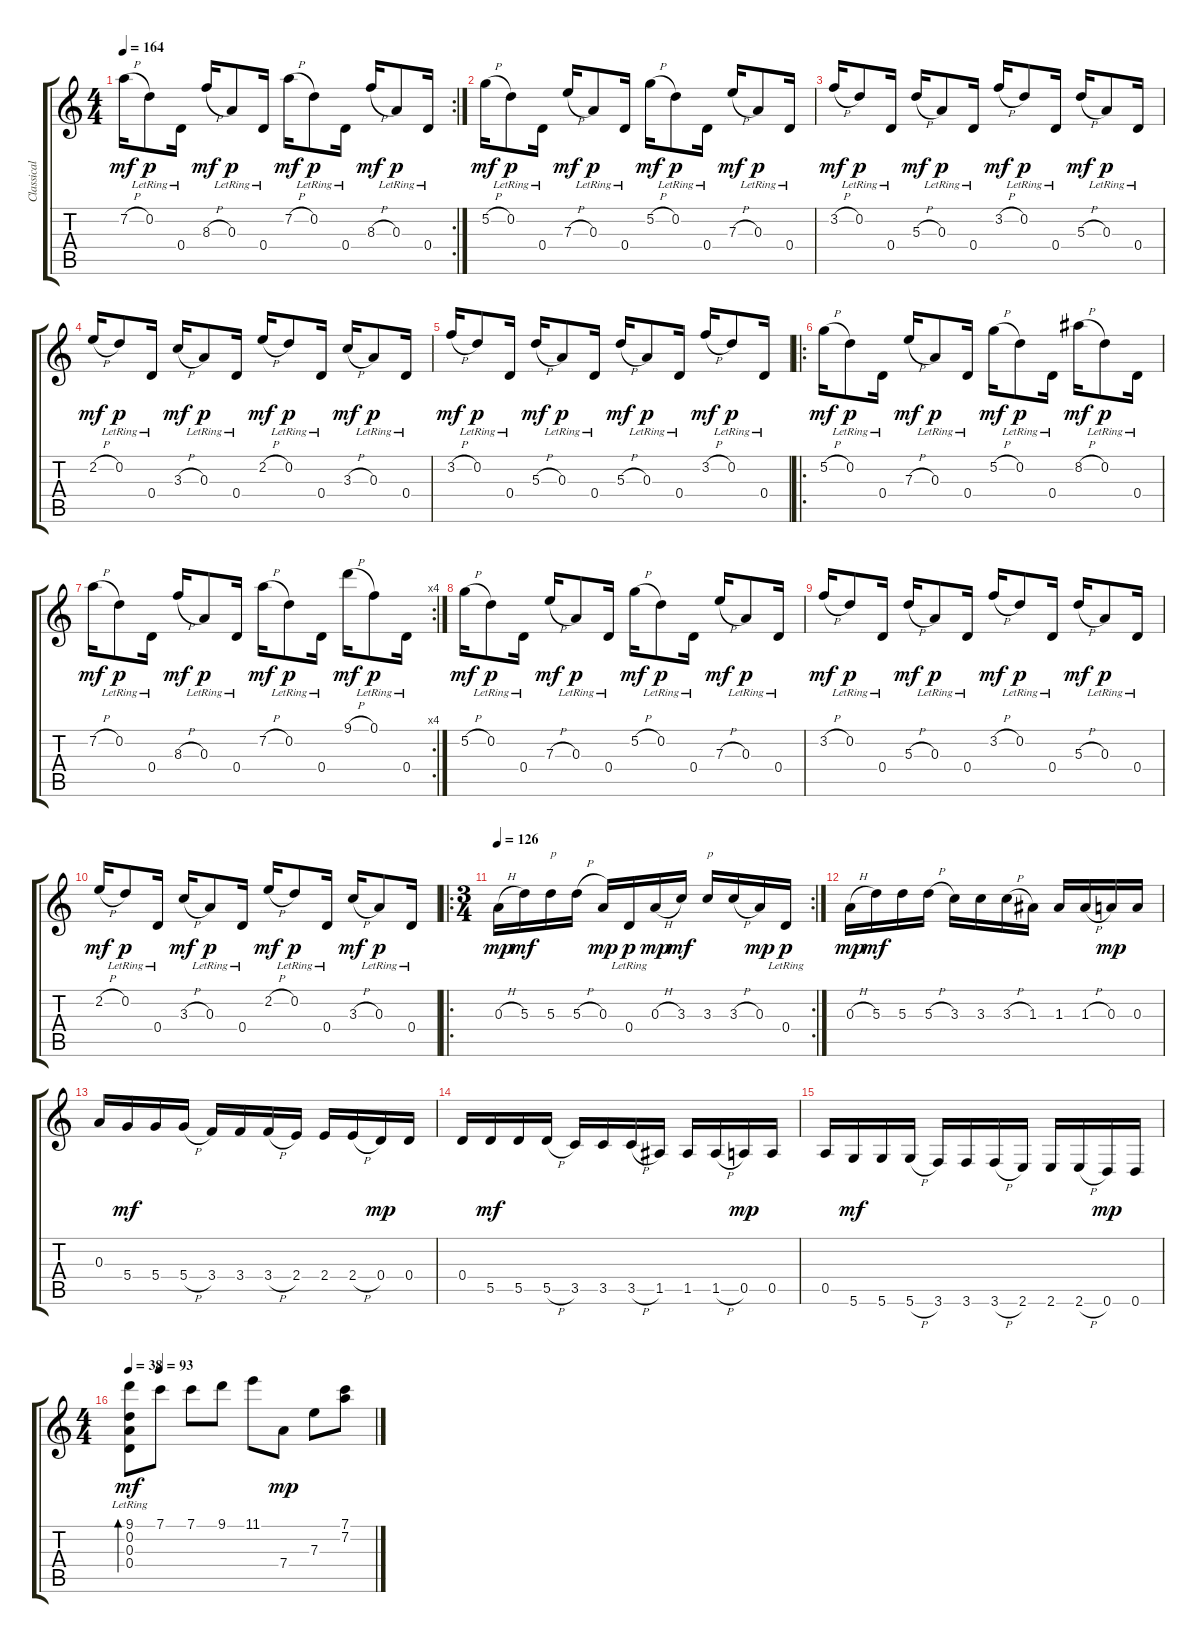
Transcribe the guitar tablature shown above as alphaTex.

\track ("Classical guitar" "Classical ") {instrument acousticguitarnylon}
\staff {score tabs}
\tuning (F4 D4 A3 D3 A2 D2) {hide}
\rc 2
\ts (4 4)
\tempo 164
\clef g2
\ks c
7.2{h}.16{dy mf} 0.2{lr}.8{dy p} 0.4{lr}.16 8.3{h}.16{dy mf} 0.3{lr}.8{dy p} 0.4{lr}.16 7.2{h}.16{dy mf} 0.2{lr}.8{dy p} 0.4{lr}.16 8.3{h}.16{dy mf} 0.3{lr}.8{dy p} 0.4{lr}.16 |
5.2{h}.16{dy mf} 0.2{lr}.8{dy p} 0.4{lr}.16 7.3{h}.16{dy mf} 0.3{lr}.8{dy p} 0.4{lr}.16 5.2{h}.16{dy mf} 0.2{lr}.8{dy p} 0.4{lr}.16 7.3{h}.16{dy mf} 0.3{lr}.8{dy p} 0.4{lr}.16 |
3.2{h}.16{dy mf} 0.2{lr}.8{dy p} 0.4{lr}.16 5.3{h}.16{dy mf} 0.3{lr}.8{dy p} 0.4{lr}.16 3.2{h}.16{dy mf} 0.2{lr}.8{dy p} 0.4{lr}.16 5.3{h}.16{dy mf} 0.3{lr}.8{dy p} 0.4{lr}.16 |
2.2{h}.16{dy mf} 0.2{lr}.8{dy p} 0.4{lr}.16 3.3{h}.16{dy mf} 0.3{lr}.8{dy p} 0.4{lr}.16 2.2{h}.16{dy mf} 0.2{lr}.8{dy p} 0.4{lr}.16 3.3{h}.16{dy mf} 0.3{lr}.8{dy p} 0.4{lr}.16 |
3.2{h}.16{dy mf} 0.2{lr}.8{dy p} 0.4{lr}.16 5.3{h}.16{dy mf} 0.3{lr}.8{dy p} 0.4{lr}.16 5.3{h}.16{dy mf} 0.3{lr}.8{dy p} 0.4{lr}.16 3.2{h}.16{dy mf} 0.2{lr}.8{dy p} 0.4{lr}.16 |
\ro
5.2{h}.16{dy mf} 0.2{lr}.8{dy p} 0.4{lr}.16 7.3{h}.16{dy mf} 0.3{lr}.8{dy p} 0.4{lr}.16 5.2{h}.16{dy mf} 0.2{lr}.8{dy p} 0.4{lr}.16 8.2{h}.16{dy mf} 0.2{lr}.8{dy p} 0.4{lr}.16 |
\rc 4
7.2{h}.16{dy mf} 0.2{lr}.8{dy p} 0.4{lr}.16 8.3{h}.16{dy mf} 0.3{lr}.8{dy p} 0.4{lr}.16 7.2{h}.16{dy mf} 0.2{lr}.8{dy p} 0.4{lr}.16 9.1{h}.16{dy mf} 0.1{lr}.8{dy p} 0.4{lr}.16 |
5.2{h}.16{dy mf} 0.2{lr}.8{dy p} 0.4{lr}.16 7.3{h}.16{dy mf} 0.3{lr}.8{dy p} 0.4{lr}.16 5.2{h}.16{dy mf} 0.2{lr}.8{dy p} 0.4{lr}.16 7.3{h}.16{dy mf} 0.3{lr}.8{dy p} 0.4{lr}.16 |
3.2{h}.16{dy mf} 0.2{lr}.8{dy p} 0.4{lr}.16 5.3{h}.16{dy mf} 0.3{lr}.8{dy p} 0.4{lr}.16 3.2{h}.16{dy mf} 0.2{lr}.8{dy p} 0.4{lr}.16 5.3{h}.16{dy mf} 0.3{lr}.8{dy p} 0.4{lr}.16 |
2.2{h}.16{dy mf} 0.2{lr}.8{dy p} 0.4{lr}.16 3.3{h}.16{dy mf} 0.3{lr}.8{dy p} 0.4{lr}.16 2.2{h}.16{dy mf} 0.2{lr}.8{dy p} 0.4{lr}.16 3.3{h}.16{dy mf} 0.3{lr}.8{dy p} 0.4{lr}.16 |
\ro
\rc 2
\ts (3 4)
\tempo 126
0.3{h}.16{dy mp} 5.3.16{dy mf} 5.3.16{txt "p"} 5.3{h}.16 0.3.16{dy mp} 0.4{lr}.16{dy p} 0.3{h}.16{dy mp} 3.3.16{dy mf} 3.3.16{txt "p"} 3.3{h}.16 0.3.16{dy mp} 0.4{lr}.16{dy p} |
0.3{h}.16{dy mp} 5.3.16{dy mf} 5.3.16 5.3{h}.16 3.3.16 3.3.16 3.3{h}.16 1.3.16 1.3.16 1.3{h}.16 0.3.16{dy mp} 0.3.16 |
0.3.16 5.4.16{dy mf} 5.4.16 5.4{h}.16 3.4.16 3.4.16 3.4{h}.16 2.4.16 2.4.16 2.4{h}.16 0.4.16{dy mp} 0.4.16 |
0.4.16 5.5.16{dy mf} 5.5.16 5.5{h}.16 3.5.16 3.5.16 3.5{h}.16 1.5.16 1.5.16 1.5{h}.16 0.5.16{dy mp} 0.5.16 |
0.5.16 5.6.16{dy mf} 5.6.16 5.6{h}.16 3.6.16 3.6.16 3.6{h}.16 2.6.16 2.6.16 2.6{h}.16 0.6.16{dy mp} 0.6.16 |
\ts (4 4)
\tempo 38
\tempo (93 0.125)
(9.1 0.2{lr} 0.3{lr} 0.4{lr}).8{bd 480 dy mf} 7.1.8 7.1.8 9.1.8 11.1.8 7.4.8{dy mp} 7.3.8 (7.1 7.2).8
